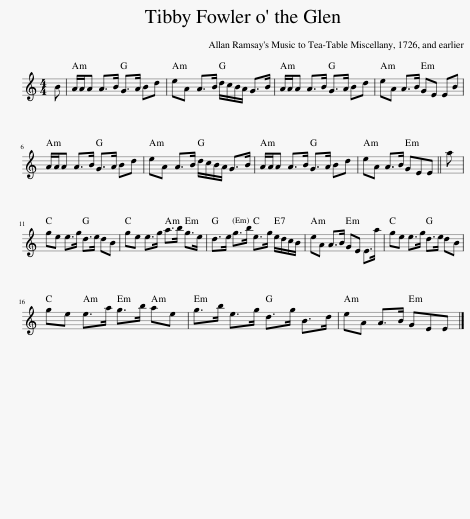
X:1
L:1/8
M:4/4
I:linebreak $
K:C
V:1 treble
V:1
 B | A/A/A A>B G>A Bd | eA A>B d/c/B/A/ G>B | A/A/A A>B G>A Bd | eA A>B GE EB |$ %5
 A/A/A A>B G>A Bd | eA A>B d/c/B/A/ G>B | A/A/A A>B G>A Bd | eA A>B GEE || a |$ %10
 ge e>g d>e dB | ge e>g a>b g>e | d>e g>b e>g e/d/c/B/ | eA A>B GE E>a | ge e>g d>e dB |$ %15
 ge e>a g>b ae | g>b e>g d>g B>d | eA A>B GEE |] %18
